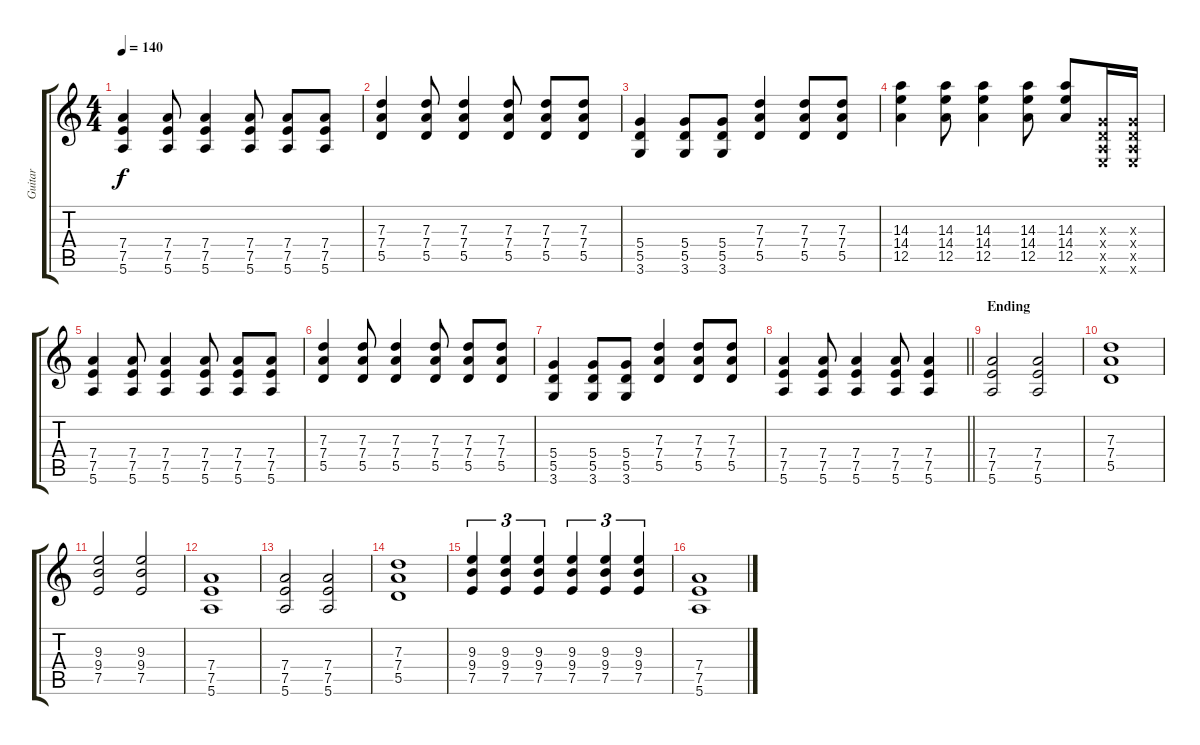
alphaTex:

\track ("Guitar" "Guitar") {instrument distortionguitar}
\staff {score tabs}
\tuning (E4 B3 G3 D3 A2 E2) {hide}
\ts (4 4)
\tempo 140
\clef g2
\ks c
(7.4 7.5 5.6).4{dy f} (7.4 7.5 5.6).8 (7.4 7.5 5.6).4 (7.4 7.5 5.6).8 (7.4 7.5 5.6).8 (7.4 7.5 5.6).8 |
(7.3 7.4 5.5).4 (7.3 7.4 5.5).8 (7.3 7.4 5.5).4 (7.3 7.4 5.5).8 (7.3 7.4 5.5).8 (7.3 7.4 5.5).8 |
(5.4 5.5 3.6).4 (5.4 5.5 3.6).8 (5.4 5.5 3.6).8 (7.3 7.4 5.5).4 (7.3 7.4 5.5).8 (7.3 7.4 5.5).8 |
(14.3 14.4 12.5).4 (14.3 14.4 12.5).8 (14.3 14.4 12.5).4 (14.3 14.4 12.5).8 (14.3 14.4 12.5).8 (0.3{x} 0.4{x} 0.5{x} 0.6{x}).16 (0.3{x} 0.4{x} 0.5{x} 0.6{x}).16 |
(7.4 7.5 5.6).4 (7.4 7.5 5.6).8 (7.4 7.5 5.6).4 (7.4 7.5 5.6).8 (7.4 7.5 5.6).8 (7.4 7.5 5.6).8 |
(7.3 7.4 5.5).4 (7.3 7.4 5.5).8 (7.3 7.4 5.5).4 (7.3 7.4 5.5).8 (7.3 7.4 5.5).8 (7.3 7.4 5.5).8 |
(5.4 5.5 3.6).4 (5.4 5.5 3.6).8 (5.4 5.5 3.6).8 (7.3 7.4 5.5).4 (7.3 7.4 5.5).8 (7.3 7.4 5.5).8 |
\barLineRight lightlight
(7.4 7.5 5.6).4 (7.4 7.5 5.6).8 (7.4 7.5 5.6).4 (7.4 7.5 5.6).8 (7.4 7.5 5.6).4 |
\section ("" "Ending")
(7.4 7.5 5.6).2 (7.4 7.5 5.6).2 |
(7.3 7.4 5.5).1 |
(9.3 9.4 7.5).2 (9.3 9.4 7.5).2 |
(7.4 7.5 5.6).1 |
(7.4 7.5 5.6).2 (7.4 7.5 5.6).2 |
(7.3 7.4 5.5).1 |
(9.3 9.4 7.5).4{tu (3 2)} (9.3 9.4 7.5).4{tu (3 2)} (9.3 9.4 7.5).4{tu (3 2)} (9.3 9.4 7.5).4{tu (3 2)} (9.3 9.4 7.5).4{tu (3 2)} (9.3 9.4 7.5).4{tu (3 2)} |
(7.4 7.5 5.6).1
